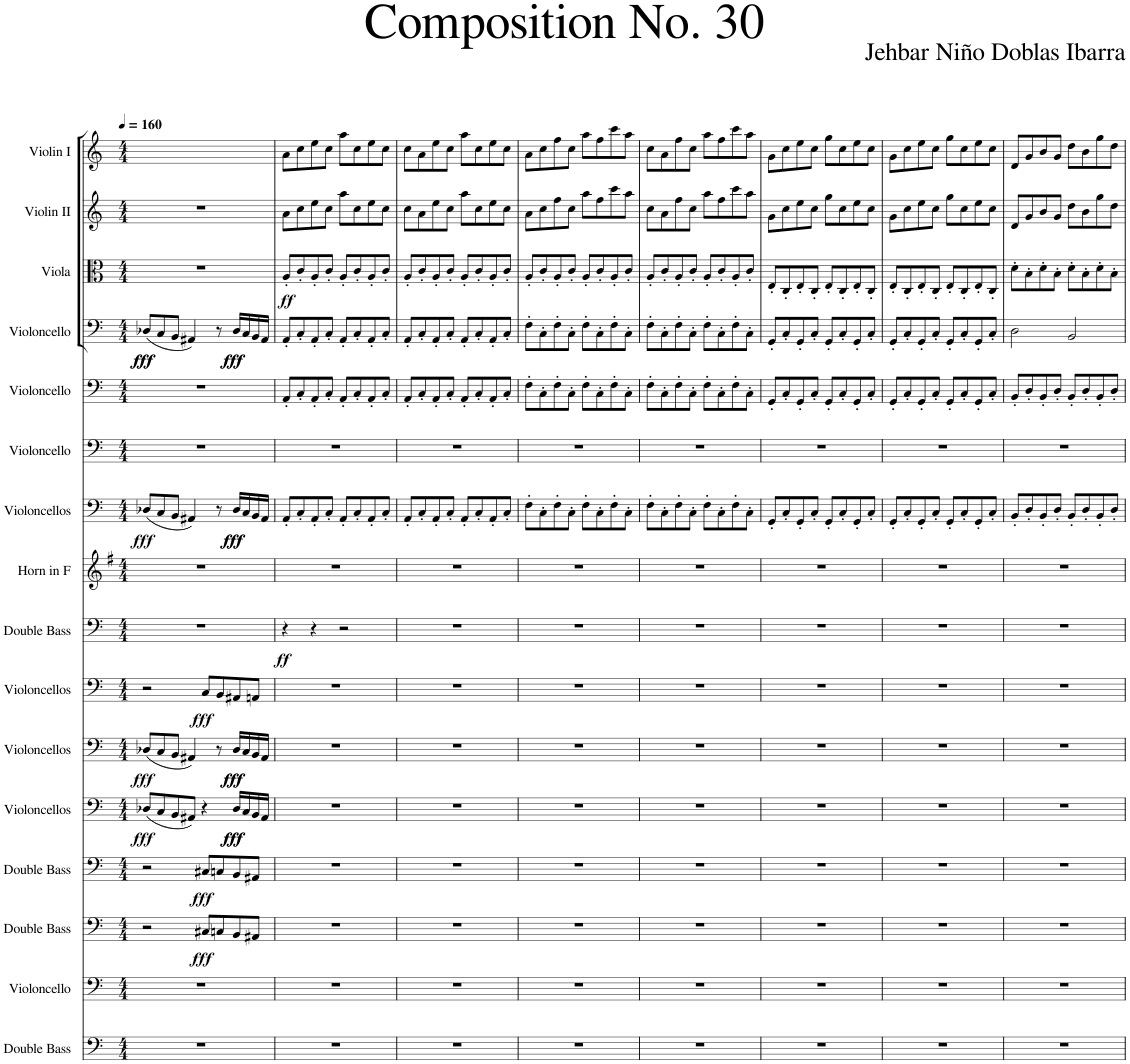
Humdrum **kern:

**kern	**kern	**kern	**dynam	**kern	**dynam	**kern	**dynam	**kern	**dynam	**kern	**dynam	**kern	**dynam	**kern	**kern	**dynam	**kern	**kern	**kern	**dynam	**kern	**dynam	**kern	**kern
*part16	*part15	*part14	*part14	*part13	*part13	*part12	*part12	*part11	*part11	*part10	*part10	*part9	*part9	*part8	*part7	*part7	*part6	*part5	*part4	*part4	*part3	*part3	*part2	*part1
*staff16	*staff15	*staff14	*staff14	*staff13	*staff13	*staff12	*staff12	*staff11	*staff11	*staff10	*staff10	*staff9	*staff9	*staff8	*staff7	*staff7	*staff6	*staff5	*staff4	*staff4	*staff3	*staff3	*staff2	*staff1
*I"Double Bass	*I"Violoncello	*I"Double Bass	*	*I"Double Bass	*	*I"Violoncellos	*	*I"Violoncellos	*	*I"Violoncellos	*	*I"Double Bass	*	*I"Horn in F	*I"Violoncellos	*	*I"Violoncello	*I"Violoncello	*I"Violoncello	*	*I"Viola	*	*I"Violin II	*I"Violin I
*I'Db.	*I'Vc.	*I'Db.	*	*I'Db.	*	*I'Vcs.	*	*I'Vcs.	*	*I'Vcs.	*	*I'Db.	*	*	*I'Vcs.	*	*I'Vc.	*I'Vc.	*I'Vc	*	*I'Vla	*	*I'Vln	*I'Vln
*clefF4	*clefF4	*clefF4	*	*clefF4	*	*clefF4	*	*clefF4	*	*clefF4	*	*clefF4	*	*clefG2	*clefF4	*	*clefF4	*clefF4	*clefF4	*	*clefC3	*	*clefG2	*clefG2
*Trd7c12	*	*Trd7c12	*	*Trd7c12	*	*	*	*	*	*	*	*Trd7c12	*	*Trd4c7	*	*	*	*	*	*	*	*	*	*
*k[]	*k[]	*k[]	*	*k[]	*	*k[]	*	*k[]	*	*k[]	*	*k[]	*	*k[f#]	*k[]	*	*k[]	*k[]	*k[]	*	*k[]	*	*k[]	*k[]
*M4/4	*M4/4	*M4/4	*	*M4/4	*	*M4/4	*	*M4/4	*	*M4/4	*	*M4/4	*	*M4/4	*M4/4	*	*M4/4	*M4/4	*M4/4	*	*M4/4	*	*M4/4	*M4/4
*MM160	*MM160	*MM160	*	*MM160	*	*MM160	*	*MM160	*	*MM160	*	*MM160	*	*MM160	*MM160	*	*MM160	*MM160	*MM160	*	*MM160	*	*MM160	*MM160
=1	=1	=1	=1	=1	=1	=1	=1	=1	=1	=1	=1	=1	=1	=1	=1	=1	=1	=1	=1	=1	=1	=1	=1	=1
!	!	!	!	!	!	!	!LO:DY:b	!	!LO:DY:b	!	!	!	!	!	!	!LO:DY:b	!	!	!	!LO:DY:b	!	!	!	!
!	!	!	!	!	!	!	!	!	!	!	!	!	!	!	!	!	!	!	!	!LO:DY:n=1:b	!	!	!	!
1r	1r	2r	.	2r	.	(8D-X/L	fff	(8D-X/L	fff	2r	.	1r	.	1r	(8D-X/L	fff	1r	1r	(8D-X/L	fff fff	1r	.	1r	1ryy
.	.	.	.	.	.	8C/	.	8C/	.	.	.	.	.	.	8C/	.	.	.	8C/	.	.	.	.	.
.	.	.	.	.	.	8BB/	.	8BB/J	.	.	.	.	.	.	8BB/J	.	.	.	8BB/J	.	.	.	.	.
.	.	.	.	.	.	8AA#X/J)	.	4AA#X/)	.	.	.	.	.	.	4AA#X/)	.	.	.	4AA#X/)	.	.	.	.	.
!	!	!	!LO:DY:b	!	!LO:DY:b	!	!	!	!	!	!LO:DY:b	!	!	!	!	!	!	!	!	!	!	!	!	!
.	.	8C#X/L	fff	8C#X/L	fff	4r	.	.	.	8C/L	fff	.	.	.	.	.	.	.	.	.	.	.	.	.
.	.	8Cn/	.	8Cn/	.	.	.	8r	.	8BB/	.	.	.	.	8r	.	.	.	8r	.	.	.	.	.
!	!	!	!	!	!	!	!LO:DY:b	!	!	!	!	!	!	!	!	!	!	!	!	!	!	!	!	!
!	!	!	!	!	!	!	!LO:DY:n=1:b	!	!LO:DY:b	!	!	!	!	!	!	!	!	!	!	!	!	!	!	!
!	!	!	!	!	!	!	!	!	!LO:DY:n=1:b	!	!	!	!	!	!	!LO:DY:b	!	!	!	!	!	!	!	!
!	!	!	!	!	!	!	!	!	!	!	!	!	!	!	!	!LO:DY:n=1:b	!	!	!	!LO:DY:n=2:b	!	!	!	!
!	!	!	!	!	!	!	!	!	!	!	!	!	!	!	!	!	!	!	!	!LO:DY:n=3:b	!	!	!	!
.	.	8BB/	.	8BB/	.	16D-/LL	fff fff	16D-/LL	fff fff	8AA#X/	.	.	.	.	16D-/LL	fff fff	.	.	16D-/LL	fff fff	.	.	.	.
.	.	.	.	.	.	16C/	.	16C/	.	.	.	.	.	.	16C/	.	.	.	16C/	.	.	.	.	.
.	.	8AA#X/J	.	8AA#X/J	.	16BB/	.	16BB/	.	8AAn/J	.	.	.	.	16BB/	.	.	.	16BB/	.	.	.	.	.
.	.	.	.	.	.	16AA#/JJ	.	16AA#/JJ	.	.	.	.	.	.	16AA#/JJ	.	.	.	16AA#/JJ	.	.	.	.	.
=2	=2	=2	=2	=2	=2	=2	=2	=2	=2	=2	=2	=2	=2	=2	=2	=2	=2	=2	=2	=2	=2	=2	=2	=2
!	!	!	!	!	!	!	!	!	!	!	!	!	!LO:DY:b	!	!	!	!	!	!	!	!	!LO:DY:b	!	!
1r	1r	1r	.	1r	.	1r	.	1r	.	1r	.	4r	ff	1r	8AA'/L	.	1r	8AA'/L	8AA'/L	.	8A'/L	ff	8a\L	8a\L
.	.	.	.	.	.	.	.	.	.	.	.	.	.	.	8C'/	.	.	8C'/	8C'/	.	8c'/	.	8cc\	8cc\
.	.	.	.	.	.	.	.	.	.	.	.	4r	.	.	8AA'/	.	.	8AA'/	8AA'/	.	8A'/	.	8ee\	8ee\
.	.	.	.	.	.	.	.	.	.	.	.	.	.	.	8C'/J	.	.	8C'/J	8C'/J	.	8c'/J	.	8cc\J	8cc\J
.	.	.	.	.	.	.	.	.	.	.	.	2r	.	.	8AA'/L	.	.	8AA'/L	8AA'/L	.	8A'/L	.	8aa\L	8aa\L
.	.	.	.	.	.	.	.	.	.	.	.	.	.	.	8C'/	.	.	8C'/	8C'/	.	8c'/	.	8cc\	8cc\
.	.	.	.	.	.	.	.	.	.	.	.	.	.	.	8AA'/	.	.	8AA'/	8AA'/	.	8A'/	.	8ee\	8ee\
.	.	.	.	.	.	.	.	.	.	.	.	.	.	.	8C'/J	.	.	8C'/J	8C'/J	.	8c'/J	.	8cc\J	8cc\J
=3	=3	=3	=3	=3	=3	=3	=3	=3	=3	=3	=3	=3	=3	=3	=3	=3	=3	=3	=3	=3	=3	=3	=3	=3
1r	1r	1r	.	1r	.	1r	.	1r	.	1r	.	1r	.	1r	8AA'/L	.	1r	8AA'/L	8AA'/L	.	8A'/L	.	8cc\L	8cc\L
.	.	.	.	.	.	.	.	.	.	.	.	.	.	.	8C'/	.	.	8C'/	8C'/	.	8c'/	.	8a\	8a\
.	.	.	.	.	.	.	.	.	.	.	.	.	.	.	8AA'/	.	.	8AA'/	8AA'/	.	8A'/	.	8ee\	8ee\
.	.	.	.	.	.	.	.	.	.	.	.	.	.	.	8C'/J	.	.	8C'/J	8C'/J	.	8c'/J	.	8cc\J	8cc\J
.	.	.	.	.	.	.	.	.	.	.	.	.	.	.	8AA'/L	.	.	8AA'/L	8AA'/L	.	8A'/L	.	8aa\L	8aa\L
.	.	.	.	.	.	.	.	.	.	.	.	.	.	.	8C'/	.	.	8C'/	8C'/	.	8c'/	.	8cc\	8cc\
.	.	.	.	.	.	.	.	.	.	.	.	.	.	.	8AA'/	.	.	8AA'/	8AA'/	.	8A'/	.	8ee\	8ee\
.	.	.	.	.	.	.	.	.	.	.	.	.	.	.	8C'/J	.	.	8C'/J	8C'/J	.	8c'/J	.	8cc\J	8cc\J
=4	=4	=4	=4	=4	=4	=4	=4	=4	=4	=4	=4	=4	=4	=4	=4	=4	=4	=4	=4	=4	=4	=4	=4	=4
1r	1r	1r	.	1r	.	1r	.	1r	.	1r	.	1r	.	1r	8F'\L	.	1r	8F'\L	8F'\L	.	8A'/L	.	8a\L	8a\L
.	.	.	.	.	.	.	.	.	.	.	.	.	.	.	8C'\	.	.	8C'\	8C'\	.	8c'/	.	8cc\	8cc\
.	.	.	.	.	.	.	.	.	.	.	.	.	.	.	8F'\	.	.	8F'\	8F'\	.	8A'/	.	8ff\	8ff\
.	.	.	.	.	.	.	.	.	.	.	.	.	.	.	8C'\J	.	.	8C'\J	8C'\J	.	8c'/J	.	8cc\J	8cc\J
.	.	.	.	.	.	.	.	.	.	.	.	.	.	.	8F'\L	.	.	8F'\L	8F'\L	.	8A'/L	.	8aa\L	8aa\L
.	.	.	.	.	.	.	.	.	.	.	.	.	.	.	8C'\	.	.	8C'\	8C'\	.	8c'/	.	8ff\	8ff\
.	.	.	.	.	.	.	.	.	.	.	.	.	.	.	8F'\	.	.	8F'\	8F'\	.	8A'/	.	8ccc\	8ccc\
.	.	.	.	.	.	.	.	.	.	.	.	.	.	.	8C'\J	.	.	8C'\J	8C'\J	.	8c'/J	.	8aa\J	8aa\J
=5	=5	=5	=5	=5	=5	=5	=5	=5	=5	=5	=5	=5	=5	=5	=5	=5	=5	=5	=5	=5	=5	=5	=5	=5
1r	1r	1r	.	1r	.	1r	.	1r	.	1r	.	1r	.	1r	8F'\L	.	1r	8F'\L	8F'\L	.	8A'/L	.	8cc\L	8cc\L
.	.	.	.	.	.	.	.	.	.	.	.	.	.	.	8C'\	.	.	8C'\	8C'\	.	8c'/	.	8a\	8a\
.	.	.	.	.	.	.	.	.	.	.	.	.	.	.	8F'\	.	.	8F'\	8F'\	.	8A'/	.	8ff\	8ff\
.	.	.	.	.	.	.	.	.	.	.	.	.	.	.	8C'\J	.	.	8C'\J	8C'\J	.	8c'/J	.	8cc\J	8cc\J
.	.	.	.	.	.	.	.	.	.	.	.	.	.	.	8F'\L	.	.	8F'\L	8F'\L	.	8A'/L	.	8aa\L	8aa\L
.	.	.	.	.	.	.	.	.	.	.	.	.	.	.	8C'\	.	.	8C'\	8C'\	.	8c'/	.	8ff\	8ff\
.	.	.	.	.	.	.	.	.	.	.	.	.	.	.	8F'\	.	.	8F'\	8F'\	.	8A'/	.	8ccc\	8ccc\
.	.	.	.	.	.	.	.	.	.	.	.	.	.	.	8C'\J	.	.	8C'\J	8C'\J	.	8c'/J	.	8aa\J	8aa\J
=6	=6	=6	=6	=6	=6	=6	=6	=6	=6	=6	=6	=6	=6	=6	=6	=6	=6	=6	=6	=6	=6	=6	=6	=6
1r	1r	1r	.	1r	.	1r	.	1r	.	1r	.	1r	.	1r	8GG'/L	.	1r	8GG'/L	8GG'/L	.	8E'/L	.	8g\L	8g\L
.	.	.	.	.	.	.	.	.	.	.	.	.	.	.	8C'/	.	.	8C'/	8C'/	.	8C'/	.	8cc\	8cc\
.	.	.	.	.	.	.	.	.	.	.	.	.	.	.	8GG'/	.	.	8GG'/	8GG'/	.	8E'/	.	8ee\	8ee\
.	.	.	.	.	.	.	.	.	.	.	.	.	.	.	8C'/J	.	.	8C'/J	8C'/J	.	8C'/J	.	8cc\J	8cc\J
.	.	.	.	.	.	.	.	.	.	.	.	.	.	.	8GG'/L	.	.	8GG'/L	8GG'/L	.	8E'/L	.	8gg\L	8gg\L
.	.	.	.	.	.	.	.	.	.	.	.	.	.	.	8C'/	.	.	8C'/	8C'/	.	8C'/	.	8cc\	8cc\
.	.	.	.	.	.	.	.	.	.	.	.	.	.	.	8GG'/	.	.	8GG'/	8GG'/	.	8E'/	.	8ee\	8ee\
.	.	.	.	.	.	.	.	.	.	.	.	.	.	.	8C'/J	.	.	8C'/J	8C'/J	.	8C'/J	.	8cc\J	8cc\J
=7	=7	=7	=7	=7	=7	=7	=7	=7	=7	=7	=7	=7	=7	=7	=7	=7	=7	=7	=7	=7	=7	=7	=7	=7
1r	1r	1r	.	1r	.	1r	.	1r	.	1r	.	1r	.	1r	8GG'/L	.	1r	8GG'/L	8GG'/L	.	8E'/L	.	8g\L	8g\L
.	.	.	.	.	.	.	.	.	.	.	.	.	.	.	8C'/	.	.	8C'/	8C'/	.	8C'/	.	8cc\	8cc\
.	.	.	.	.	.	.	.	.	.	.	.	.	.	.	8GG'/	.	.	8GG'/	8GG'/	.	8E'/	.	8ee\	8ee\
.	.	.	.	.	.	.	.	.	.	.	.	.	.	.	8C'/J	.	.	8C'/J	8C'/J	.	8C'/J	.	8cc\J	8cc\J
.	.	.	.	.	.	.	.	.	.	.	.	.	.	.	8GG'/L	.	.	8GG'/L	8GG'/L	.	8E'/L	.	8gg\L	8gg\L
.	.	.	.	.	.	.	.	.	.	.	.	.	.	.	8C'/	.	.	8C'/	8C'/	.	8C'/	.	8cc\	8cc\
.	.	.	.	.	.	.	.	.	.	.	.	.	.	.	8GG'/	.	.	8GG'/	8GG'/	.	8E'/	.	8ee\	8ee\
.	.	.	.	.	.	.	.	.	.	.	.	.	.	.	8C'/J	.	.	8C'/J	8C'/J	.	8C'/J	.	8cc\J	8cc\J
=8	=8	=8	=8	=8	=8	=8	=8	=8	=8	=8	=8	=8	=8	=8	=8	=8	=8	=8	=8	=8	=8	=8	=8	=8
1r	1r	1r	.	1r	.	1r	.	1r	.	1r	.	1r	.	1r	8BB'/L	.	1r	8BB'/L	2D\	.	8d'\L	.	8d/L	8d/L
.	.	.	.	.	.	.	.	.	.	.	.	.	.	.	8D'/	.	.	8D'/	.	.	8B'\	.	8g/	8g/
.	.	.	.	.	.	.	.	.	.	.	.	.	.	.	8BB'/	.	.	8BB'/	.	.	8d'\	.	8b/	8b/
.	.	.	.	.	.	.	.	.	.	.	.	.	.	.	8D'/J	.	.	8D'/J	.	.	8B'\J	.	8g/J	8g/J
.	.	.	.	.	.	.	.	.	.	.	.	.	.	.	8BB'/L	.	.	8BB'/L	2BB/	.	8d'\L	.	8dd\L	8dd\L
.	.	.	.	.	.	.	.	.	.	.	.	.	.	.	8D'/	.	.	8D'/	.	.	8B'\	.	8b\	8b\
.	.	.	.	.	.	.	.	.	.	.	.	.	.	.	8BB'/	.	.	8BB'/	.	.	8d'\	.	8gg\	8gg\
.	.	.	.	.	.	.	.	.	.	.	.	.	.	.	8D'/J	.	.	8D'/J	.	.	8B'\J	.	8dd\J	8dd\J
=	=	=	=	=	=	=	=	=	=	=	=	=	=	=	=	=	=	=	=	=	=	=	=	=
*-	*-	*-	*-	*-	*-	*-	*-	*-	*-	*-	*-	*-	*-	*-	*-	*-	*-	*-	*-	*-	*-	*-	*-	*-
